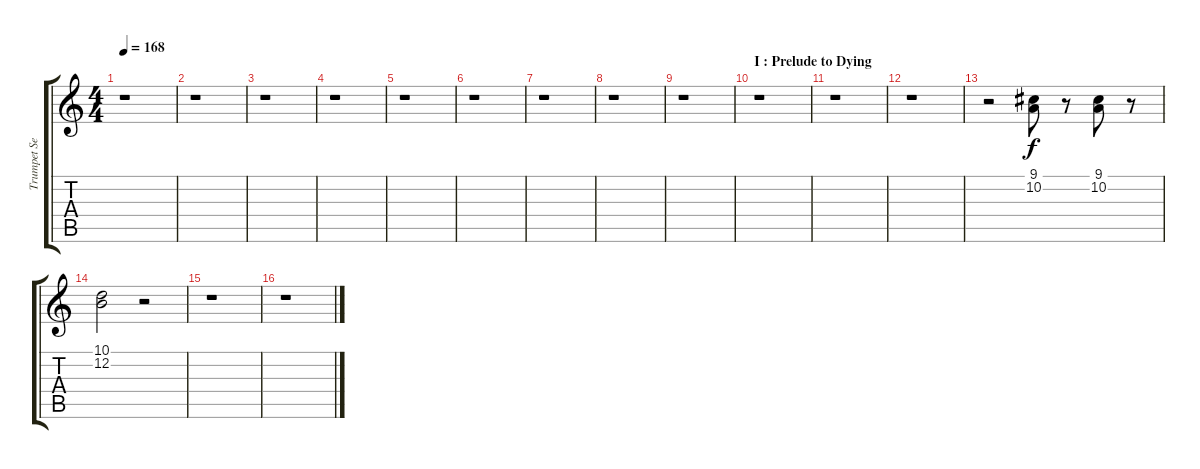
\track ("Trumpet Section" "Trumpet Se") {instrument trombone}
\staff {score tabs}
\tuning (E4 B3 G3 D3 A2 E2) {hide}
\ts (4 4)
\section ("" "")
\tempo 168
\clef g2
\ks c
r.1{dy f} |
r.1 |
r.1 |
r.1 |
\section ("" "")
r.1 |
r.1 |
r.1 |
r.1 |
r.1 |
\section ("" "I : Prelude to Dying")
r.1 |
r.1 |
r.1 |
r.2 (9.1 10.2).8 r.8 (9.1 10.2).8 r.8 |
(10.1 12.2).2 r.2 |
r.1 |
r.1
